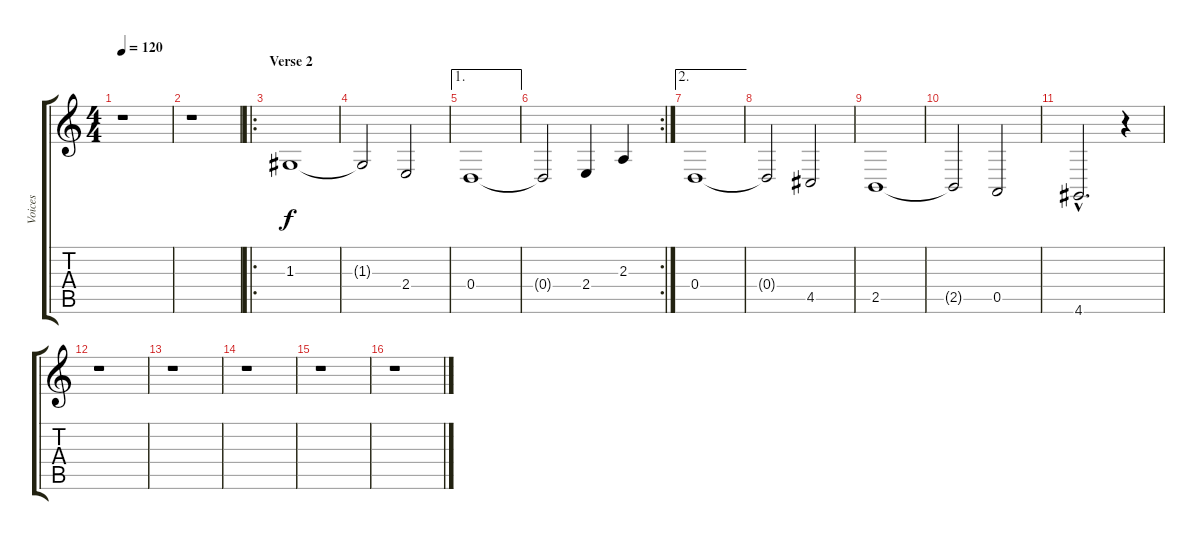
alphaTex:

\track ("Voices" "Voices") {instrument choiraahs}
\staff {score tabs}
\tuning (E4 B3 G3 D3 A2 E2) {hide}
\ts (4 4)
\tempo 120
\clef g2
\ks c
r.1{dy f} |
r.1 |
\ro
\section ("" "Verse 2")
1.3.1 |
1.3{t}.2 2.4.2 |
\ae 1
0.4.1 |
\rc 2
0.4{t}.2 2.4.4 2.3.4 |
\ae 2
0.4.1 |
0.4{t}.2 4.5.2 |
2.5.1 |
2.5{t}.2 0.5.2 |
4.6{hac}.2{d} r.4 |
r.1 |
r.1 |
r.1 |
r.1 |
r.1
